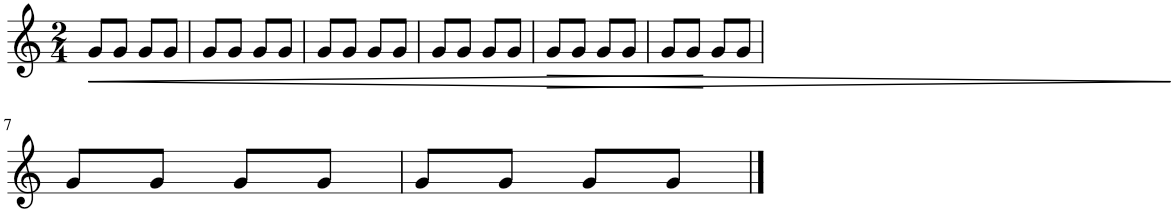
**kern	**dynam
*part1	*part1
*staff1	*staff1
*I"Piano	*
*I'Pno.	*
*clefG2	*
*k[]	*
*M2/4	*
=1	=1
!	!LO:HP:b
8g/L	<
8g/J	.
8g/L	.
8g/J	.
.	[
=2	=2
8g/L	.
8g/J	.
8g/L	.
8g/J	.
=3	=3
8g/L	.
8g/J	.
8g/L	.
8g/J	.
=4	=4
8g/L	.
8g/J	.
8g/L	.
8g/J	.
=5	=5
!	!LO:HP:b
8g/L	>
8g/J	.
8g/L	.
8g/J	.
.	]
=6	=6
8g/L	.
8g/J	.
8g/L	.
8g/J	.
!!LO:LB:g=z
=7	=7
8g/L	.
8g/J	.
8g/L	.
8g/J	.
=8	=8
8g/L	.
8g/J	.
8g/L	.
8g/J	.
==	==
*-	*-
